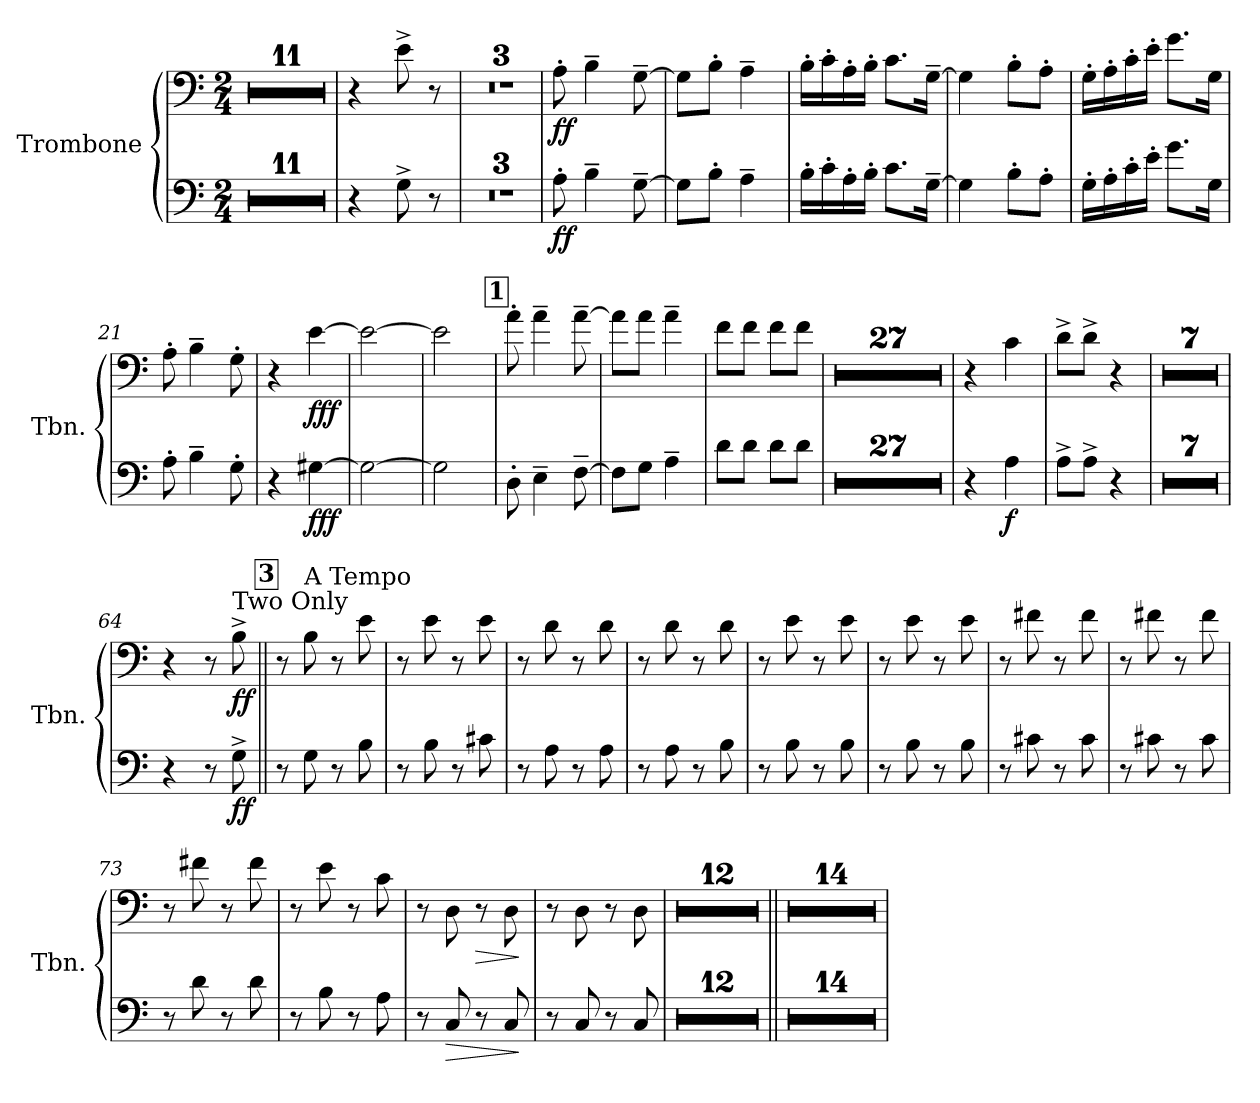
**kern	**dynam	**kern	**dynam
*part2	*part2	*part1	*part1
*staff2	*staff2	*staff1	*staff1
*I"Trombone	*	*I"Trombone	*
*I'Tbn.	*	*I'Tbn.	*
*clefF4	*	*clefF4	*
*k[]	*	*k[]	*
*M2/4	*	*M2/4	*
=1	=1	=1	=1
2r	.	2r	.
=2	=2	=2	=2
2r	.	2r	.
=3	=3	=3	=3
2r	.	2r	.
=4	=4	=4	=4
2r	.	2r	.
=5	=5	=5	=5
2r	.	2r	.
=6	=6	=6	=6
2r	.	2r	.
=7	=7	=7	=7
2r	.	2r	.
=8	=8	=8	=8
2r	.	2r	.
=9	=9	=9	=9
2r	.	2r	.
=10	=10	=10	=10
2r	.	2r	.
=11	=11	=11	=11
2r	.	2r	.
=12	=12	=12	=12
4r	.	4r	.
8G^\	.	8e^\	.
8r	.	8r	.
=13	=13	=13	=13
2r	.	2r	.
=14	=14	=14	=14
2r	.	2r	.
=15	=15	=15	=15
2r	.	2r	.
=16	=16	=16	=16
!	!LO:DY:b	!	!LO:DY:b
8A'\	ff	8A'\	ff
4B~\	.	4B~\	.
[8G~\	.	[8G~\	.
=17	=17	=17	=17
8G\L]	.	8G\L]	.
8B'\J	.	8B'\J	.
4A~\	.	4A~\	.
=18	=18	=18	=18
16B'\LL	.	16B'\LL	.
16c'\	.	16c'\	.
16A'\	.	16A'\	.
16B'\JJ	.	16B'\JJ	.
8.c\L	.	8.c\L	.
[16G~\Jk	.	[16G~\Jk	.
=19	=19	=19	=19
4G\]	.	4G\]	.
8B'\L	.	8B'\L	.
8A'\J	.	8A'\J	.
=20	=20	=20	=20
16G'\LL	.	16G'\LL	.
16A'\	.	16A'\	.
16c'\	.	16c'\	.
16e'\JJ	.	16e'\JJ	.
8.g\L	.	8.g\L	.
16G\Jk	.	16G\Jk	.
!!LO:LB:g=z
=21	=21	=21	=21
8A'\	.	8A'\	.
4B~\	.	4B~\	.
8G'\	.	8G'\	.
=22	=22	=22	=22
4r	.	4r	.
!	!LO:DY:b	!	!LO:DY:b
[4G#X\	fff	[4e\	fff
=23	=23	=23	=23
2G#\_	.	2e\_	.
=24	=24	=24	=24
2G#\]	.	2e\]	.
!!LO:REH:place=s1:a:B:fs=14:t=1
=25	=25	=25	=25
8D'\	.	8a'\	.
4E~\	.	4a~\	.
[8F~\	.	[8a~\	.
=26	=26	=26	=26
8F\L]	.	8a\L]	.
8G\J	.	8a\J	.
4A~\	.	4a~\	.
=27	=27	=27	=27
8d\L	.	8f\L	.
8d\J	.	8f\J	.
8d\L	.	8f\L	.
8d\J	.	8f\J	.
=28	=28	=28	=28
2r	.	2r	.
=29	=29	=29	=29
2r	.	2r	.
=30	=30	=30	=30
2r	.	2r	.
=31	=31	=31	=31
2r	.	2r	.
=32	=32	=32	=32
2r	.	2r	.
=33	=33	=33	=33
2r	.	2r	.
=34	=34	=34	=34
2r	.	2r	.
=35	=35	=35	=35
2r	.	2r	.
=36	=36	=36	=36
2r	.	2r	.
=37	=37	=37	=37
2r	.	2r	.
=38	=38	=38	=38
2r	.	2r	.
=39	=39	=39	=39
2r	.	2r	.
=40	=40	=40	=40
2r	.	2r	.
=41	=41	=41	=41
2r	.	2r	.
=42	=42	=42	=42
2r	.	2r	.
=43	=43	=43	=43
2r	.	2r	.
=44	=44	=44	=44
2r	.	2r	.
=45	=45	=45	=45
2r	.	2r	.
=46	=46	=46	=46
2r	.	2r	.
=47	=47	=47	=47
2r	.	2r	.
=48	=48	=48	=48
2r	.	2r	.
=49	=49	=49	=49
2r	.	2r	.
=50	=50	=50	=50
2r	.	2r	.
=51	=51	=51	=51
2r	.	2r	.
=52	=52	=52	=52
2r	.	2r	.
=53	=53	=53	=53
2r	.	2r	.
=54	=54	=54	=54
2r	.	2r	.
=55	=55	=55	=55
4r	.	4r	.
!	!LO:DY:b	!	!
4A\	f	4c\	.
=56	=56	=56	=56
8A^\L	.	8d^\L	.
8A^\J	.	8d^\J	.
4r	.	4r	.
!!LO:LB:g=z
=57	=57	=57	=57
2r	.	2r	.
=58	=58	=58	=58
2r	.	2r	.
=59	=59	=59	=59
2r	.	2r	.
=60	=60	=60	=60
2r	.	2r	.
=61	=61	=61	=61
2r	.	2r	.
=62	=62	=62	=62
2r	.	2r	.
=63	=63	=63	=63
2r	.	2r	.
=64	=64	=64	=64
4r	.	4r	.
8r	.	8r	.
!	!	!LO:TX:a:t=Two Only	!
!	!LO:DY:b	!	!LO:DY:b
8G^\	ff	8B^\	ff
!!LO:REH:place=s1:a:B:fs=14:t=3
=65||	=65||	=65||	=65||
8r	.	8r	.
!	!	!LO:TX:a:t=A Tempo	!
8G\	.	8B\	.
8r	.	8r	.
8B\	.	8e\	.
=66	=66	=66	=66
8r	.	8r	.
8B\	.	8e\	.
8r	.	8r	.
8c#X\	.	8e\	.
=67	=67	=67	=67
8r	.	8r	.
8A\	.	8d\	.
8r	.	8r	.
8A\	.	8d\	.
=68	=68	=68	=68
8r	.	8r	.
8A\	.	8d\	.
8r	.	8r	.
8B\	.	8d\	.
=69	=69	=69	=69
8r	.	8r	.
8B\	.	8e\	.
8r	.	8r	.
8B\	.	8e\	.
=70	=70	=70	=70
8r	.	8r	.
8B\	.	8e\	.
8r	.	8r	.
8B\	.	8e\	.
=71	=71	=71	=71
8r	.	8r	.
8c#X\	.	8f#X\	.
8r	.	8r	.
8c#\	.	8f#\	.
!!LO:LB:g=z
=72	=72	=72	=72
8r	.	8r	.
8c#X\	.	8f#X\	.
8r	.	8r	.
8c#\	.	8f#\	.
=73	=73	=73	=73
8r	.	8r	.
8d\	.	8f#X\	.
8r	.	8r	.
8d\	.	8f#\	.
=74	=74	=74	=74
8r	.	8r	.
8B\	.	8e\	.
8r	.	8r	.
8A\	.	8c\	.
=75	=75	=75	=75
8r	.	8r	.
!	!LO:HP:b	!	!
8C/	>	8D\	.
!	!	!	!LO:HP:b
8r	.	8r	>
8C/	.	8D\	.
.	]	.	]
=76	=76	=76	=76
8r	.	8r	.
8C/	.	8D\	.
8r	.	8r	.
8C/	.	8D\	.
=77	=77	=77	=77
2r	.	2r	.
=78	=78	=78	=78
2r	.	2r	.
=79	=79	=79	=79
2r	.	2r	.
=80	=80	=80	=80
2r	.	2r	.
=81	=81	=81	=81
2r	.	2r	.
=82	=82	=82	=82
2r	.	2r	.
=83	=83	=83	=83
2r	.	2r	.
=84	=84	=84	=84
2r	.	2r	.
=85	=85	=85	=85
2r	.	2r	.
=86	=86	=86	=86
2r	.	2r	.
=87	=87	=87	=87
2r	.	2r	.
=88	=88	=88	=88
2r	.	2r	.
=89||	=89||	=89||	=89||
2r	.	2r	.
=90	=90	=90	=90
2r	.	2r	.
=91	=91	=91	=91
2r	.	2r	.
=92	=92	=92	=92
2r	.	2r	.
=93	=93	=93	=93
2r	.	2r	.
=94	=94	=94	=94
2r	.	2r	.
=95	=95	=95	=95
2r	.	2r	.
=96	=96	=96	=96
2r	.	2r	.
=97	=97	=97	=97
2r	.	2r	.
=98	=98	=98	=98
2r	.	2r	.
=99	=99	=99	=99
2r	.	2r	.
=100	=100	=100	=100
2r	.	2r	.
=101	=101	=101	=101
2r	.	2r	.
=102	=102	=102	=102
2r	.	2r	.
=	=	=	=
*-	*-	*-	*-
